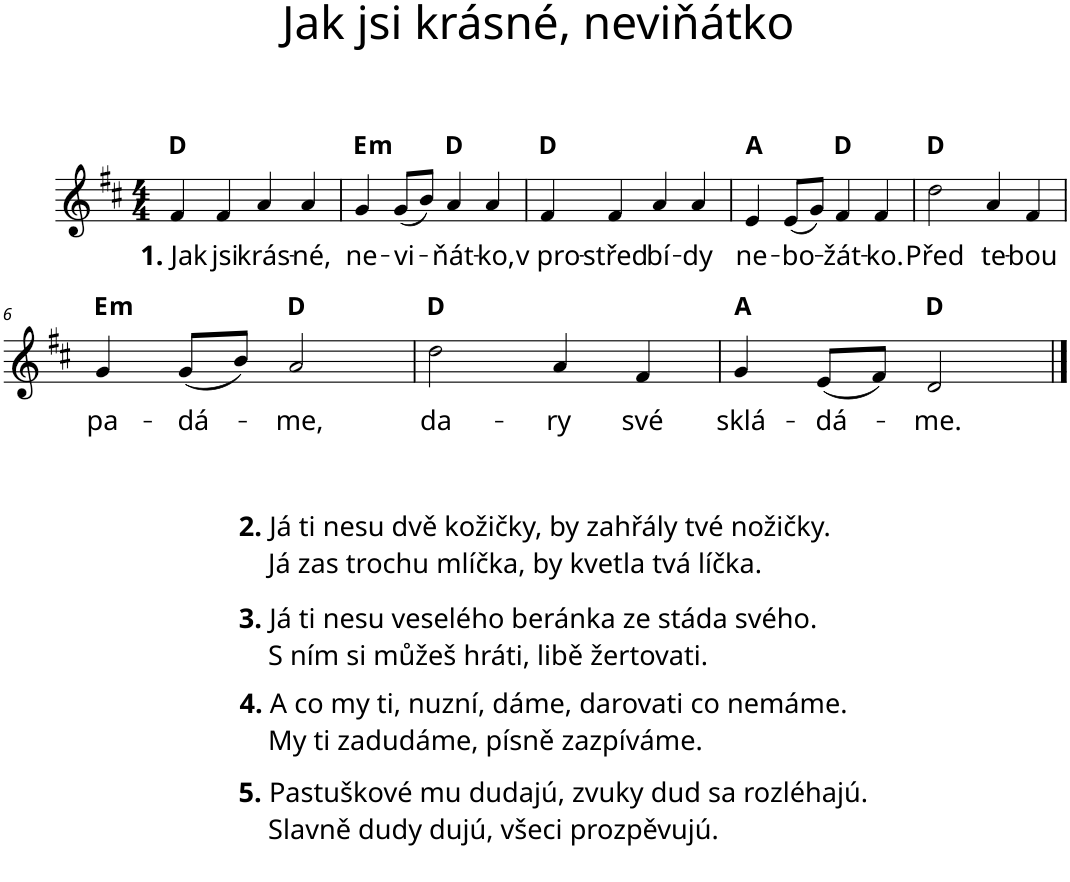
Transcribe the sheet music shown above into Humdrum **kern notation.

**kern	**text	**harte
*part1	*part1	*part1
*staff1	*staff1	*
*I"Piano	*	*
*I'Pno.	*	*
*clefG2	*	*
*k[f#c#]	*	*
*M4/4	*	*
=1	=1	=1
!	!LO:LY:b	!
4f#/	1. Jak	D:maj
!	!LO:LY:b	!
4f#/	jsi	.
!	!LO:LY:b	!
4a/	krás-	.
!	!LO:LY:b	!
4a/	-né,	.
=2	=2	=2
!	!LO:LY:b	!LO:H:kt=m
4g/	ne-	E:min
!	!LO:LY:b	!
(8g/L	-vi-	.
8b/J)	.	.
!	!LO:LY:b	!
4a/	-ňát-	D:maj
!	!LO:LY:b	!
4a/	-ko,	.
=3	=3	=3
!	!LO:LY:b	!
4f#/	v pro-	D:maj
!	!LO:LY:b	!
4f#/	-střed	.
!	!LO:LY:b	!
4a/	bí-	.
!	!LO:LY:b	!
4a/	-dy	.
=4	=4	=4
!	!LO:LY:b	!
4e/	ne-	A:maj
!	!LO:LY:b	!
(8e/L	-bo-	.
8g/J)	.	.
!	!LO:LY:b	!
4f#/	-žát-	D:maj
!	!LO:LY:b	!
4f#/	-ko.	.
=5	=5	=5
!	!LO:LY:b	!
2dd\	Před	D:maj
!	!LO:LY:b	!
4a/	te-	.
!	!LO:LY:b	!
4f#/	-bou	.
!!LO:LB:g=z
=6	=6	=6
!	!LO:LY:b	!LO:H:kt=m
4g/	pa-	E:min
!	!LO:LY:b	!
(8g/L	-dá-	.
8b/J)	.	.
!	!LO:LY:b	!
2a/	-me,	D:maj
=7	=7	=7
!	!LO:LY:b	!
2dd\	da-	D:maj
!	!LO:LY:b	!
4a/	-ry	.
!	!LO:LY:b	!
4f#/	své	.
=8	=8	=8
!	!LO:LY:b	!
4g/	sklá-	A:maj
!	!LO:LY:b	!
(8e/L	-dá-	.
8f#/J)	.	.
!	!LO:LY:b	!
2d/	-me.	D:maj
==	==	==
*-	*-	*-
